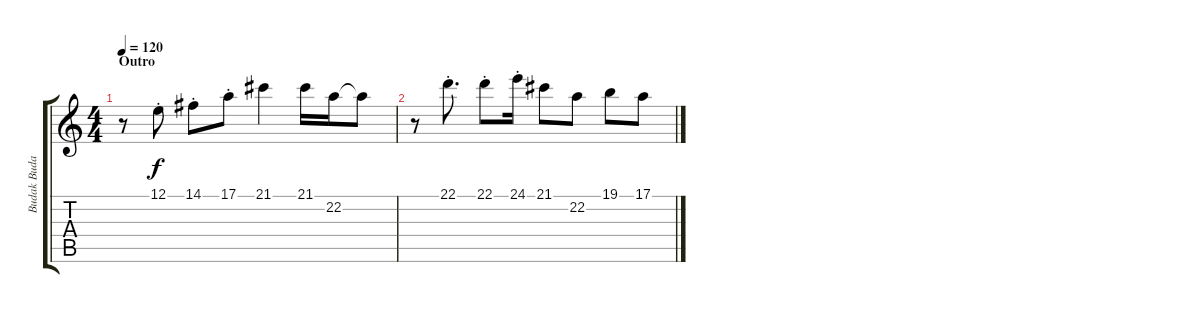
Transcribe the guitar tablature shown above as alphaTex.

\track ("Budak Budak" "Budak Buda") {instrument whistle}
\staff {score tabs}
\tuning (E4 B3 G3 D3 A2 E2) {hide}
\ts (4 4)
\section ("" "Outro")
\tempo 120
\clef g2
\ks c
r.8{dy f} 12.1{st}.8 14.1{st}.8 17.1{st}.8 21.1.4 21.1.16 22.2.16 22.2{t}.8 |
r.8 22.1{st}.8{d} 22.1{st}.8 24.1{st}.16 21.1.8 22.2.8 19.1.8 17.1.8
